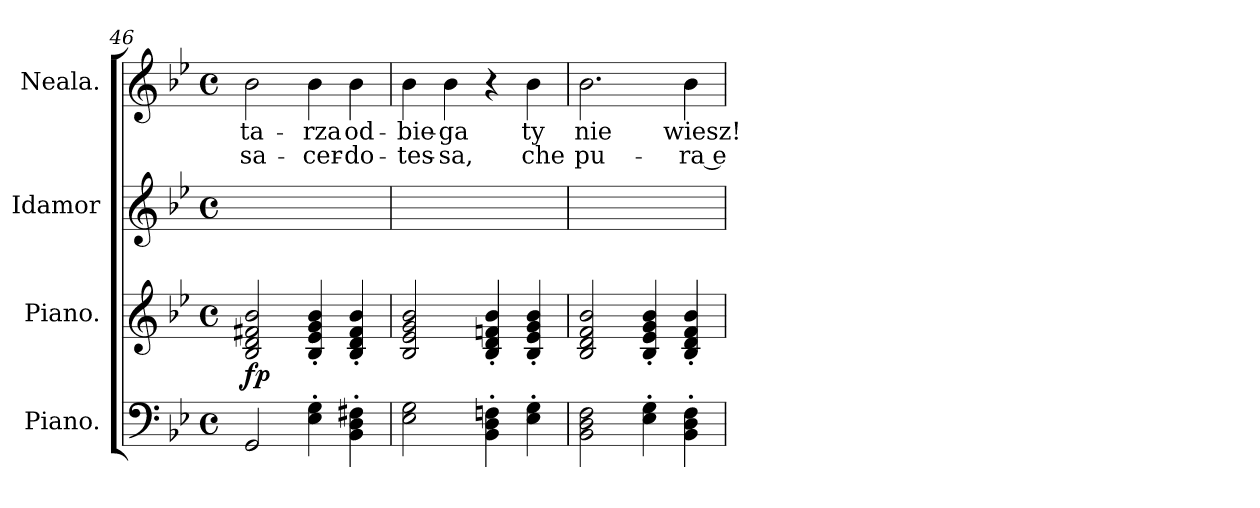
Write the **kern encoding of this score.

**kern	**kern	**dynam	**kern	**kern	**text	**text
*part4	*part3	*part3	*part2	*part1	*part1	*part1
*staff4	*staff3	*staff3	*staff2	*staff1	*staff1	*staff1
*I"Piano.	*I"Piano.	*	*I"Idamor	*I"Neala.	*	*
*	*	*	*I'I.	*I'N.	*	*
*clefF4	*clefG2	*	*clefG2	*clefG2	*	*
*k[b-e-]	*k[b-e-]	*	*k[b-e-]	*k[b-e-]	*	*
*g:	*g:	*	*g:	*g:	*	*
*M4/4	*M4/4	*	*M4/4	*M4/4	*	*
*met(c)	*met(c)	*	*met(c)	*met(c)	*	*
=46	=46	=46	=46	=46	=46	=46
2GG/	2B-/ 2d/ 2f#X/ 2b-/	fp	1ryy	2b-\	-ta-	sa-
4E-'\ 4G'\	4B-'/ 4e-'/ 4g'/ 4b-'/	.	.	4b-\	-rza	-cer-
4BB-'\ 4D'\ 4F#X'\	4B-'/ 4d'/ 4f#'/ 4b-'/	.	.	4b-\	od-	-do-
=47	=47	=47	=47	=47	=47	=47
2E-\ 2G\	2B-/ 2e-/ 2g/ 2b-/	.	1ryy	4b-\	-bie-	-tes-
.	.	.	.	4b-\	-ga	-sa,
4BB-'\ 4D'\ 4Fn'\	4B-'/ 4d'/ 4fn'/ 4b-'/	.	.	4r	.	.
4E-'\ 4G'\	4B-'/ 4e-'/ 4g'/ 4b-'/	.	.	4b-\	ty	che
=48	=48	=48	=48	=48	=48	=48
2BB-\ 2D\ 2F\	2B-/ 2d/ 2f/ 2b-/	.	1ryy	2.b-\	nie	pu-
4E-'\ 4G'\	4B-'/ 4e-'/ 4g'/ 4b-'/	.	.	.	.	.
4BB-'\ 4D'\ 4F'\	4B-'/ 4d'/ 4f'/ 4b-'/	.	.	4b-\	wiesz!	-ra e
=	=	=	=	=	=	=
*-	*-	*-	*-	*-	*-	*-
